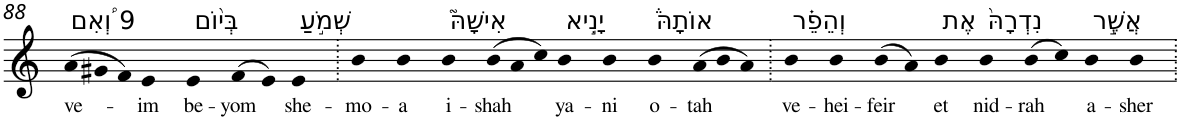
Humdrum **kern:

**kern	**text
*part1	*part1
*staff1	*staff1
*I"Piano	*
*I'Pno	*
!!LO:PB:g=z
*clefG2	*
*k[]	*
*Xtuplet	*
=88	=88
!LO:TX:a:t=9 וְ֠אִם	!
!	!LO:LY:b
(>12a	ve-
12g#X	.
12f)	.
!	!LO:LY:b
4e	-im
!LO:TX:a:t=בְּי֨וֹם	!
!	!LO:LY:b
4e	be-
!	!LO:LY:b
(>8f	-yom
8e)	.
!LO:TX:a:t=שְׁמֹ֣עַ	!
!	!LO:LY:b
4e	she-
=89.	=89.
!	!LO:LY:b
4b	-mo-
!	!LO:LY:b
4b	-a
!LO:TX:a:t=אִישָׁהּ֮	!
!	!LO:LY:b
4b	i-
!	!LO:LY:b
(>12b	-shah
12a	.
12cc)	.
!LO:TX:a:t=יָנִ֣יא	!
!	!LO:LY:b
4b	ya-
!	!LO:LY:b
4b	-ni
!LO:TX:a:t=אוֹתָהּ֒	!
!	!LO:LY:b
4b	o-
!	!LO:LY:b
(>12a	-tah
12b	.
12a)	.
=90.	=90.
!LO:TX:a:t=וְהֵפֵ֗ר	!
!	!LO:LY:b
4b	ve-
!	!LO:LY:b
4b	-hei-
!	!LO:LY:b
(>8b	-feir
8a)	.
!LO:TX:a:t=אֶת	!
!	!LO:LY:b
4b	et
!LO:TX:a:t=נִדְרָהּ֙	!
!	!LO:LY:b
4b	nid-
!	!LO:LY:b
(>8b	-rah
8cc)	.
!LO:TX:a:t=אֲשֶׁ֣ר	!
!	!LO:LY:b
4b	a-
!	!LO:LY:b
4b	-sher
=.	=.
*-	*-
